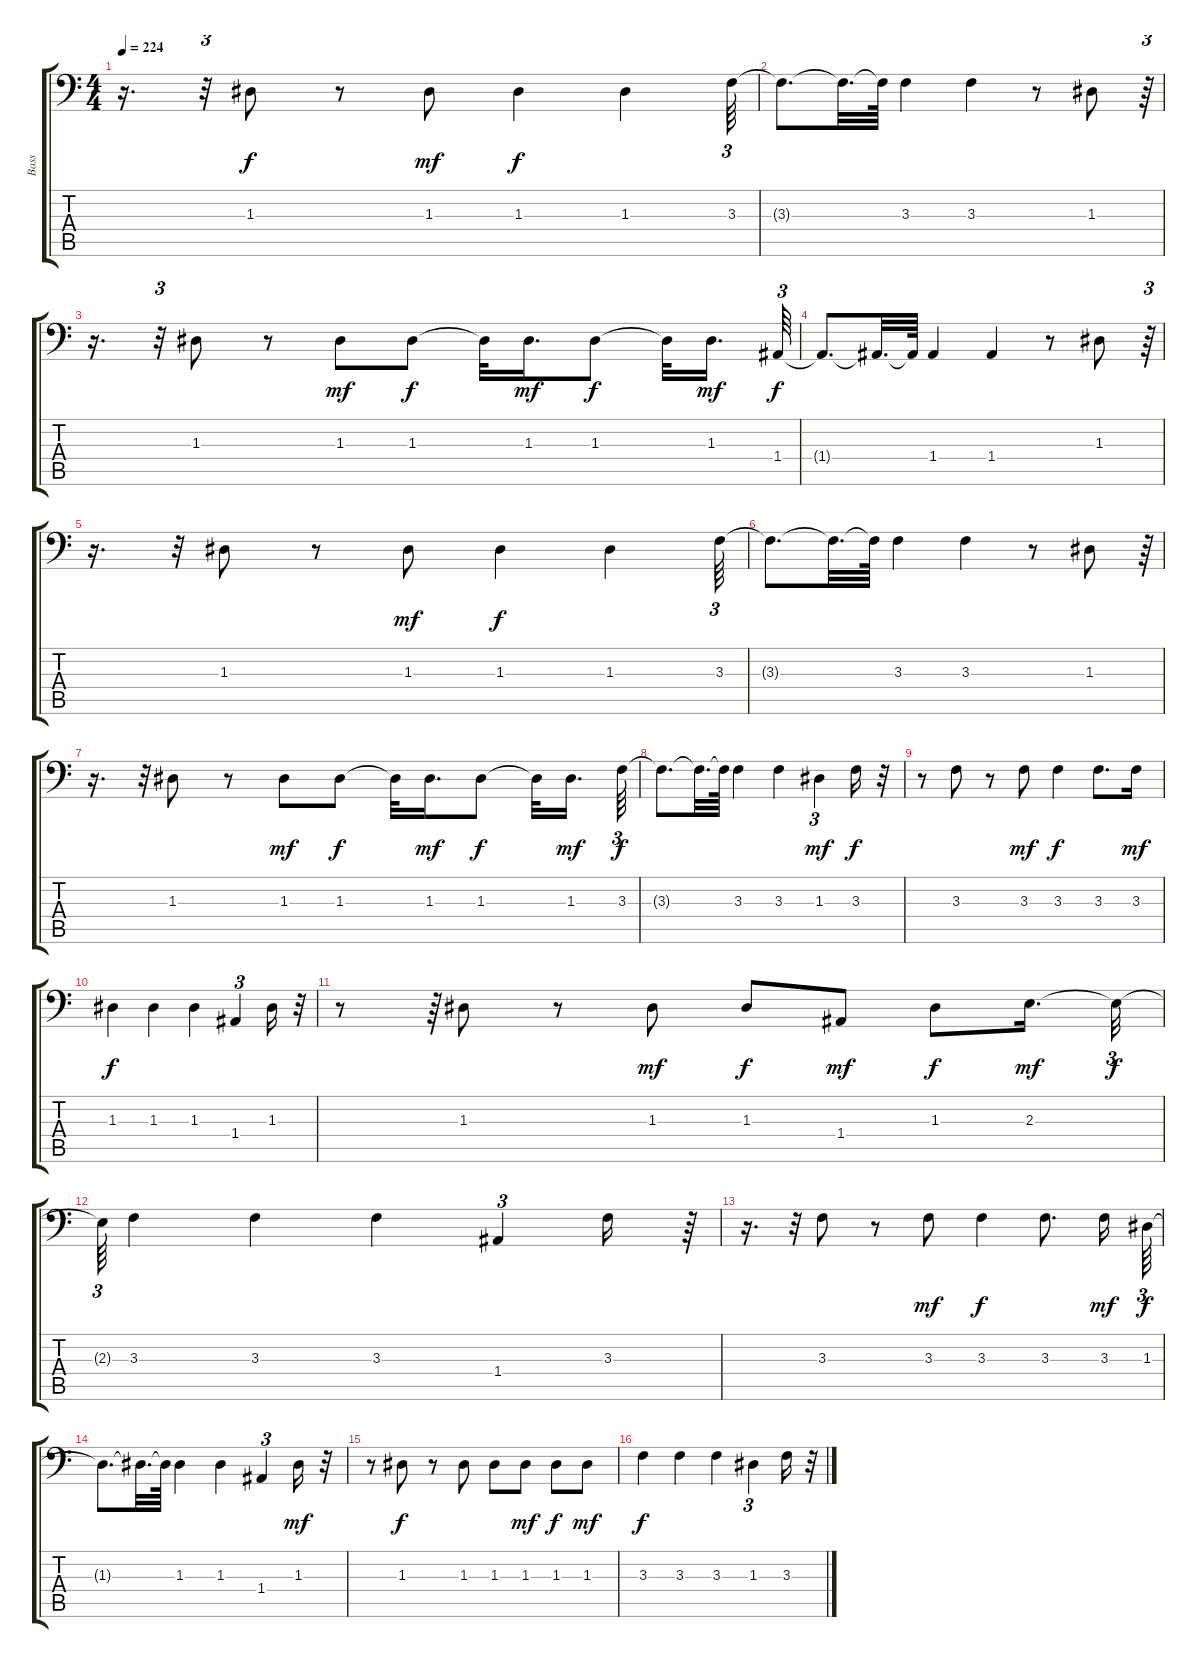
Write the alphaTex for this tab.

\track ("Bass" "Bass") {instrument electricbassfinger}
\staff {score tabs}
\tuning (C3 G2 D2 A1 E1 B0) {hide}
\ts (4 4)
\tempo 224
\clef f4
\ks c
r.16{d dy f} r.32{tu (3 2)} 1.3.8 r.8 1.3.8{dy mf} 1.3.4{dy f} 1.3.4 3.3.64{tu (3 2)} |
3.3{t}.8{d} 3.3{t}.32{d} 3.3{t}.64 3.3.4 3.3.4 r.8 1.3.8 r.64{tu (3 2)} |
r.16{d} r.32{tu (3 2)} 1.3.8 r.8 1.3.8{dy mf} 1.3.8{dy f} 1.3{t}.32 1.3.16{d dy mf} 1.3.8{dy f} 1.3{t}.32 1.3.16{d dy mf beam splitsecondary} 1.4.64{tu (3 2) dy f} |
1.4{t}.8{d} 1.4{t}.32{d} 1.4{t}.64 1.4.4 1.4.4 r.8 1.3.8 r.64{tu (3 2)} |
r.16{d} r.32{tu (3 2)} 1.3.8 r.8 1.3.8{dy mf} 1.3.4{dy f} 1.3.4 3.3.64{tu (3 2)} |
3.3{t}.8{d} 3.3{t}.32{d} 3.3{t}.64 3.3.4 3.3.4 r.8 1.3.8 r.64{tu (3 2)} |
r.16{d} r.32{tu (3 2)} 1.3.8 r.8 1.3.8{dy mf} 1.3.8{dy f} 1.3{t}.32 1.3.16{d dy mf} 1.3.8{dy f} 1.3{t}.32 1.3.16{d dy mf beam splitsecondary} 3.3.64{tu (3 2) dy f} |
3.3{t}.8{d} 3.3{t}.32{d} 3.3{t}.64 3.3.4 3.3.4 1.3.4{tu (3 2) dy mf} 3.3.16{dy f} r.32 |
r.8 3.3.8 r.8 3.3.8{dy mf} 3.3.4{dy f} 3.3.8{d} 3.3.16{dy mf} |
1.3.4{dy f} 1.3.4 1.3.4 1.4.4{tu (3 2)} 1.3.16 r.32{tu (3 2)} |
r.8 r.64{tu (3 2)} 1.3.8 r.8 1.3.8{dy mf} 1.3.8{dy f} 1.4.8{dy mf} 1.3.8{dy f} 2.3.16{d dy mf} 2.3{t}.32{tu (3 2) dy f} |
2.3{t}.64{tu (3 2)} 3.3.4 3.3.4 3.3.4 1.4.4{tu (3 2)} 3.3.16 r.64{tu (3 2)} |
r.16{d} r.32{tu (3 2)} 3.3.8 r.8 3.3.8{dy mf} 3.3.4{dy f} 3.3.8{d} 3.3.16{dy mf} 1.3.64{tu (3 2) dy f} |
1.3{t}.8{d} 1.3{t}.32{d} 1.3{t}.64 1.3.4 1.3.4 1.4.4{tu (3 2)} 1.3.16{dy mf} r.32 |
r.8 1.3.8{dy f} r.8 1.3.8 1.3.8 1.3.8{dy mf} 1.3.8{dy f} 1.3.8{dy mf} |
3.3.4{dy f} 3.3.4 3.3.4 1.3.4{tu (3 2)} 3.3.16 r.32{tu (3 2)}
